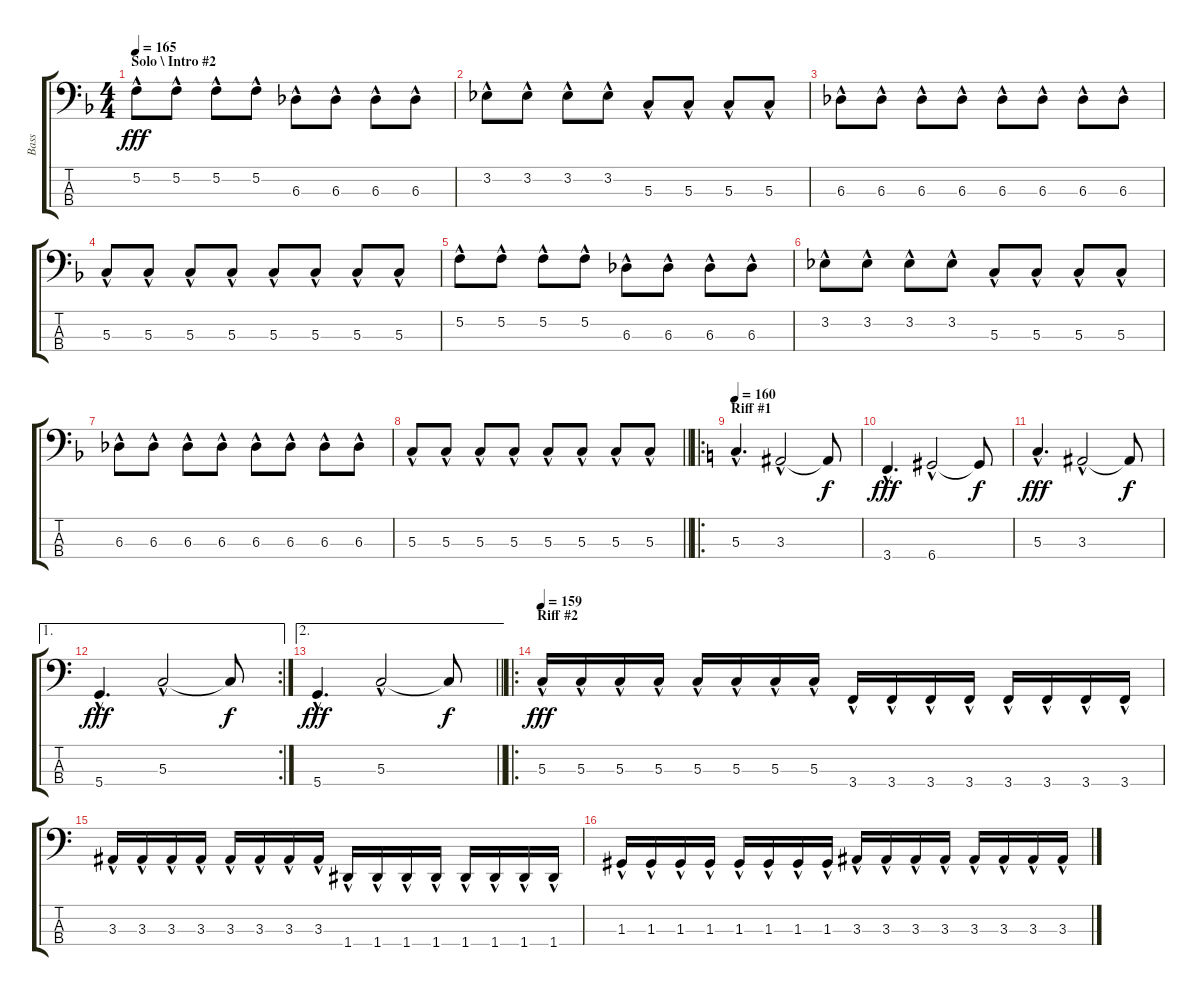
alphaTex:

\track ("Bass" "Bass") {instrument electricbassfinger}
\staff {score tabs}
\tuning (F2 C2 G1 D1) {hide}
\ts (4 4)
\section ("" "Solo \\ Intro #2")
\tempo 165
\clef f4
\ks f
5.2{hac}.8{dy fff} 5.2{hac}.8 5.2{hac}.8 5.2{hac}.8 6.3{hac}.8 6.3{hac}.8 6.3{hac}.8 6.3{hac}.8 |
3.2{hac}.8 3.2{hac}.8 3.2{hac}.8 3.2{hac}.8 5.3{hac}.8 5.3{hac}.8 5.3{hac}.8 5.3{hac}.8 |
6.3{hac}.8 6.3{hac}.8 6.3{hac}.8 6.3{hac}.8 6.3{hac}.8 6.3{hac}.8 6.3{hac}.8 6.3{hac}.8 |
5.3{hac}.8 5.3{hac}.8 5.3{hac}.8 5.3{hac}.8 5.3{hac}.8 5.3{hac}.8 5.3{hac}.8 5.3{hac}.8 |
5.2{hac}.8 5.2{hac}.8 5.2{hac}.8 5.2{hac}.8 6.3{hac}.8 6.3{hac}.8 6.3{hac}.8 6.3{hac}.8 |
3.2{hac}.8 3.2{hac}.8 3.2{hac}.8 3.2{hac}.8 5.3{hac}.8 5.3{hac}.8 5.3{hac}.8 5.3{hac}.8 |
6.3{hac}.8 6.3{hac}.8 6.3{hac}.8 6.3{hac}.8 6.3{hac}.8 6.3{hac}.8 6.3{hac}.8 6.3{hac}.8 |
\barLineRight lightlight
5.3{hac}.8 5.3{hac}.8 5.3{hac}.8 5.3{hac}.8 5.3{hac}.8 5.3{hac}.8 5.3{hac}.8 5.3{hac}.8 |
\ro
\section ("" "Riff #1")
\tempo 160
\ks c
5.3{hac}.4{d} 3.3{hac}.2 3.3{t}.8{dy f} |
3.4{hac}.4{d dy fff} 6.4{hac}.2 6.4{t}.8{dy f} |
5.3{hac}.4{d dy fff} 3.3{hac}.2 3.3{t}.8{dy f} |
\ae 1
\rc 2
5.4{hac}.4{d dy fff} 5.3{hac}.2 5.3{t}.8{dy f} |
\ae 2
\barLineRight lightlight
5.4{hac}.4{d dy fff} 5.3{hac}.2 5.3{t}.8{dy f} |
\ro
\section ("" "Riff #2")
\tempo 159
5.3{hac}.16{dy fff} 5.3{hac}.16 5.3{hac}.16 5.3{hac}.16 5.3{hac}.16 5.3{hac}.16 5.3{hac}.16 5.3{hac}.16 3.4{hac}.16 3.4{hac}.16 3.4{hac}.16 3.4{hac}.16 3.4{hac}.16 3.4{hac}.16 3.4{hac}.16 3.4{hac}.16 |
3.3{hac}.16 3.3{hac}.16 3.3{hac}.16 3.3{hac}.16 3.3{hac}.16 3.3{hac}.16 3.3{hac}.16 3.3{hac}.16 1.4{hac}.16 1.4{hac}.16 1.4{hac}.16 1.4{hac}.16 1.4{hac}.16 1.4{hac}.16 1.4{hac}.16 1.4{hac}.16 |
1.3{hac}.16 1.3{hac}.16 1.3{hac}.16 1.3{hac}.16 1.3{hac}.16 1.3{hac}.16 1.3{hac}.16 1.3{hac}.16 3.3{hac}.16 3.3{hac}.16 3.3{hac}.16 3.3{hac}.16 3.3{hac}.16 3.3{hac}.16 3.3{hac}.16 3.3{hac}.16
